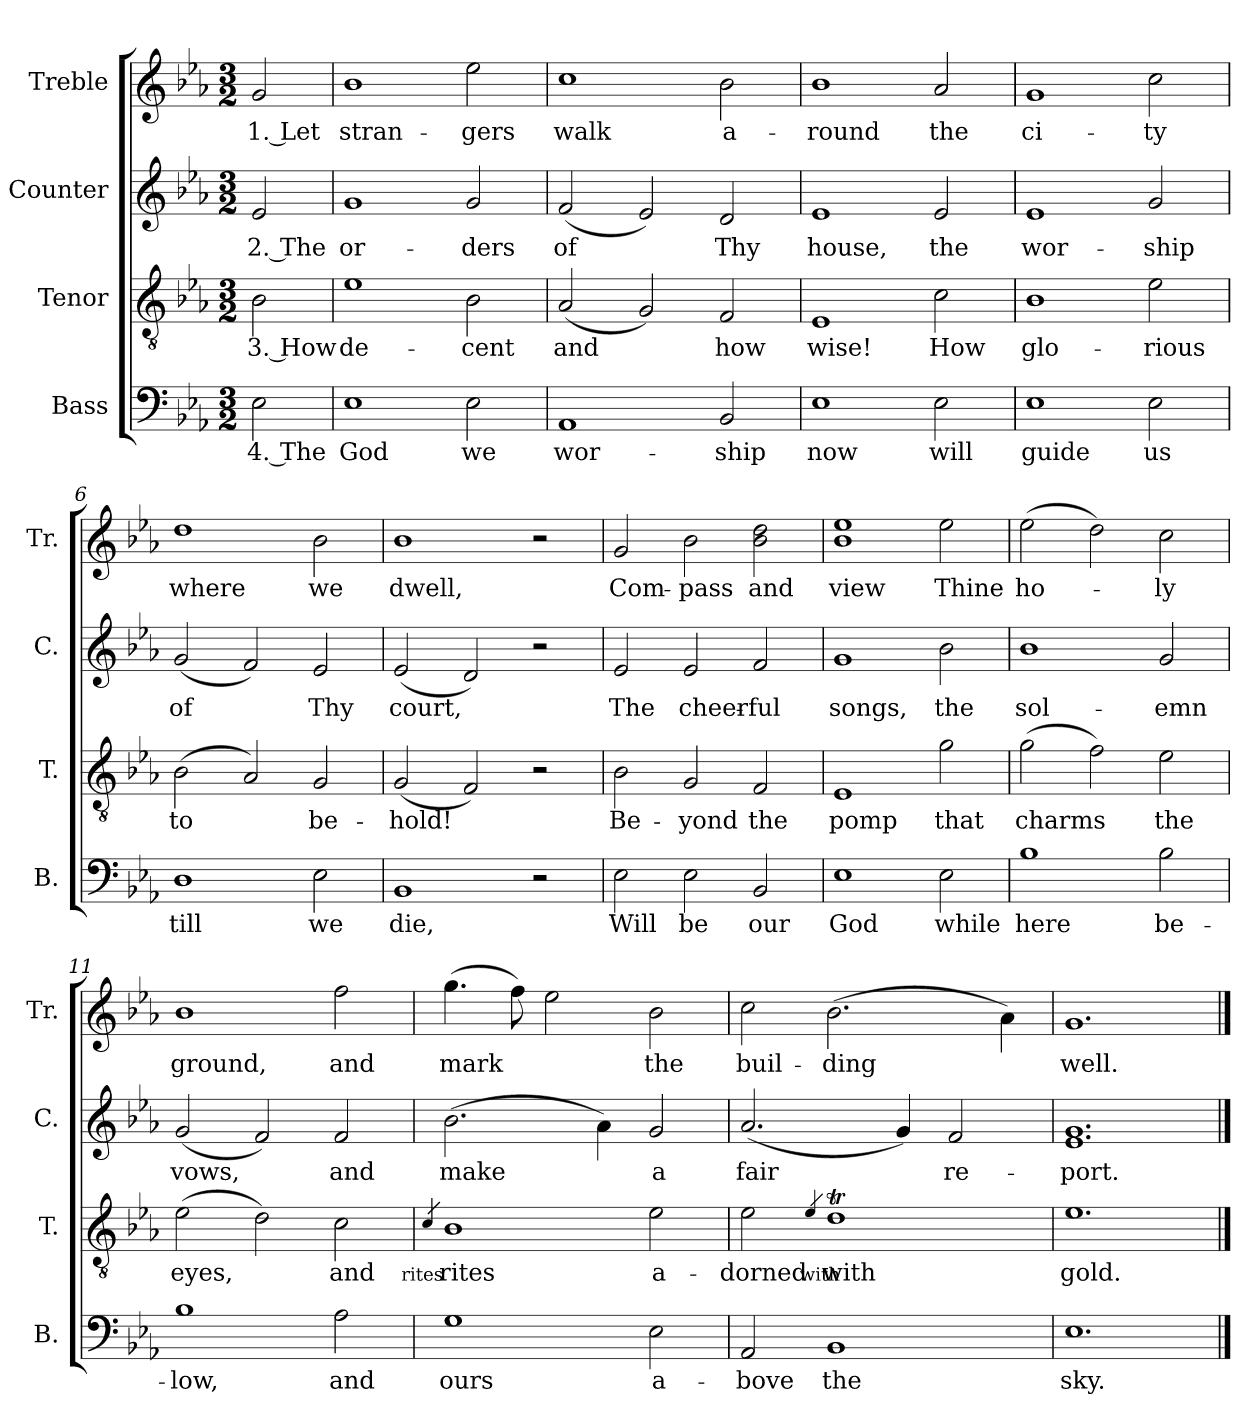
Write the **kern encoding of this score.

**kern	**text	**kern	**text	**kern	**text	**kern	**text
*part4	*part4	*part3	*part3	*part2	*part2	*part1	*part1
*staff4	*staff4	*staff3	*staff3	*staff2	*staff2	*staff1	*staff1
*I"Bass	*	*I"Tenor	*	*I"Counter	*	*I"Treble	*
*I'B.	*	*I'T.	*	*I'C.	*	*I'Tr.	*
*clefF4	*	*clefGv2	*	*clefG2	*	*clefG2	*
*k[b-e-a-]	*	*k[b-e-a-]	*	*k[b-e-a-]	*	*k[b-e-a-]	*
*M3/2	*	*M3/2	*	*M3/2	*	*M3/2	*
=1	=1	=1	=1	=1	=1	=1	=1
2E-\	4. The	2B-\	3. How	2e-/	2. The	2g/	1. Let
=2	=2	=2	=2	=2	=2	=2	=2
1E-	God	1e-	de-	1g	or-	1b-	stran-
2E-\	we	2B-\	-cent	2g/	-ders	2ee-\	-gers
=3	=3	=3	=3	=3	=3	=3	=3
1AA-	wor-	(2A-/	and	(2f/	of	1cc	walk
.	.	2G/)	.	2e-/)	.	.	.
2BB-/	-ship	2F/	how	2d/	Thy	2b-\	a-
=4	=4	=4	=4	=4	=4	=4	=4
1E-	now	1E-	wise!	1e-	house,	1b-	-round
2E-\	will	2c\	How	2e-/	the	2a-/	the
=5	=5	=5	=5	=5	=5	=5	=5
1E-	guide	1B-	glo-	1e-	wor-	1g	ci-
2E-\	us	2e-\	-rious	2g/	-ship	2cc\	-ty
=6	=6	=6	=6	=6	=6	=6	=6
1D	till	(2B-\	to	(2g/	of	1dd	where
.	.	2A-/)	.	2f/)	.	.	.
2E-\	we	2G/	be-	2e-/	Thy	2b-\	we
=7	=7	=7	=7	=7	=7	=7	=7
1BB-	die,	(2G/	-hold!	(2e-/	court,	1b-	dwell,
.	.	2F/)	.	2d/)	.	.	.
2r	.	2r	.	2r	.	2r	.
=8	=8	=8	=8	=8	=8	=8	=8
2E-\	Will	2B-\	Be-	2e-/	The	2g/	Com-
2E-\	be	2G/	-yond	2e-/	cheer-	2b-\	-pass
2BB-/	our	2F/	the	2f/	-ful	2b-\ 2dd\	and
=9	=9	=9	=9	=9	=9	=9	=9
1E-	God	1E-	pomp	1g	songs,	1b- 1ee-	view
2E-\	while	2g\	that	2b-\	the	2ee-\	Thine
=10	=10	=10	=10	=10	=10	=10	=10
1B-	here	(2g\	charms	1b-	sol-	(2ee-\	ho-
.	.	2f\)	.	.	.	2dd\)	.
2B-\	be-	2e-\	the	2g/	-emn	2cc\	-ly
=11	=11	=11	=11	=11	=11	=11	=11
1B-	-low,	(2e-\	eyes,	(2g/	vows,	1b-	ground,
.	.	2d\)	.	2f/)	.	.	.
2A-\	and	2c\	and	2f/	and	2ff\	and
=12	=12	=12	=12	=12	=12	=12	=12
.	.	4qc/	rites	.	.	.	.
1G	ours	1B-	rites	(2.b-\	make	(4.gg\	mark
.	.	.	.	.	.	8ff\)	.
.	.	.	.	.	.	2ee-\	.
.	.	.	.	4a-\)	.	.	.
2E-\	a-	2e-\	a-	2g/	a	2b-\	the
=13	=13	=13	=13	=13	=13	=13	=13
2AA-/	-bove	2e-\	-dorned	(2.a-/	fair	2cc\	buil-
.	.	4qe-/	with	.	.	.	.
1BB-	the	1dt	with	.	.	(2.b-\	-ding
.	.	.	.	4g/)	.	.	.
.	.	.	.	2f/	re-	.	.
.	.	.	.	.	.	4a-\)	.
=14	=14	=14	=14	=14	=14	=14	=14
1.E-	sky.	1.e-	gold.	1.e- 1.g	-port.	1.g	well.
==	==	==	==	==	==	==	==
*-	*-	*-	*-	*-	*-	*-	*-
